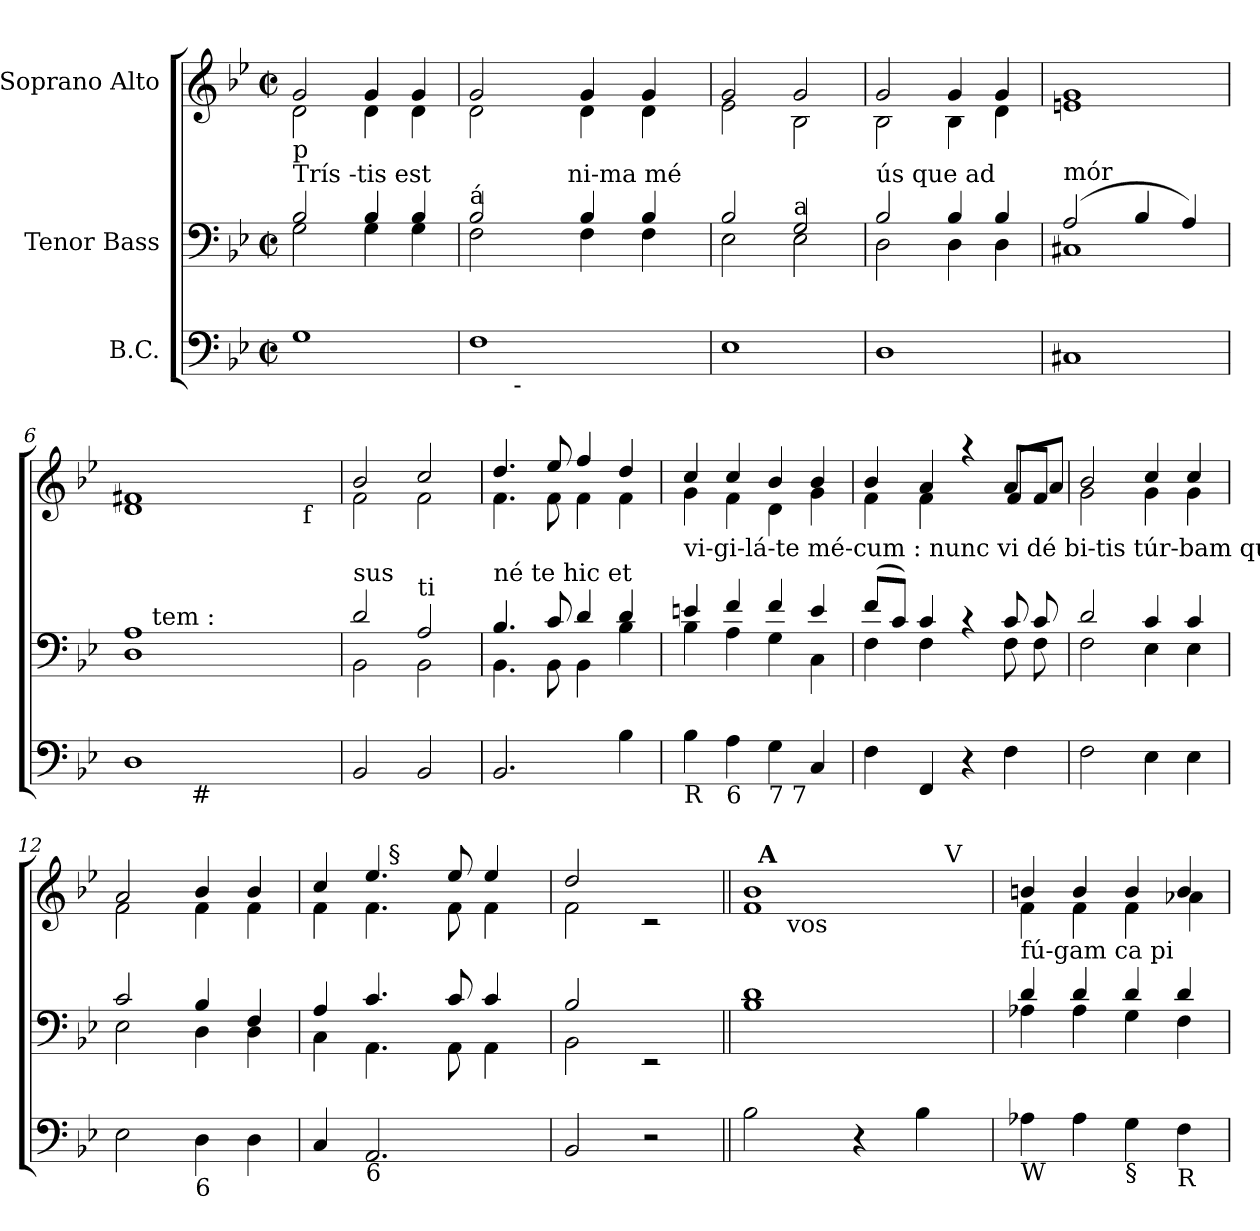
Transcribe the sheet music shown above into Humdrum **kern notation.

**kern	**kern	**kern
*part3	*part2	*part1
*staff3	*staff2	*staff1
*I"B.C.	*I"Tenor Bass	*I"Soprano Alto
*clefF4	*clefF4	*clefG2
*	*ITrd7c12	*
*k[b-e-]	*k[b-e-]	*k[b-e-]
*B-:	*B-:	*B-:
*M2/2	*M2/2	*M2/2
*met(c|)	*met(c|)	*met(c|)
=1	=1	=1
*	*^	*^
!	!	!	!LO:TX:b:t=p	!
!	!LO:TX:a:t=Trís -tis est	!	!	!
1G	2BB-/	2GG\	2g/	2d\
.	4BB-/	4GG\	4g/	4d\
.	4BB-/	4GG\	4g/	4d\
=2	=2	=2	=2	=2
!	!LO:TX:a:t=á	!	!	!
*^	*	*^	*	*
1F	8ryy	2BB-/	2FF\	4...ryy	2g/	2d\
.	32ryy	.	.	.	.	.
!	!LO:TX:b:t=-	!	!	!	!	!
.	2ryy	.	.	.	.	.
!	!	!	!	!LO:TX:a:t=ni-ma mé	!	!
.	.	.	.	2ryy	.	.
.	.	4BB-/	4FF\	.	4g/	4d\
.	4ryy	.	.	.	.	.
.	.	4BB-/	4FF\	.	4g/	4d\
.	16.ryy	.	.	.	.	.
.	.	.	.	32ryy	.	.
*v	*v	*	*	*	*	*
*	*	*v	*v	*	*
=3	=3	=3	=3	=3
1E-	2BB-/	2EE-\	2g/	2e-\
!	!LO:TX:a:t=a	!	!	!
.	2GG/	2EE-\	2g/	2B-\
=4	=4	=4	=4	=4
!	!LO:TX:a:t=ús que ad	!	!	!
1D	2BB-/	2DD\	2g/	2B-\
.	4BB-/	4DD\	4g/	4B-\
.	4BB-/	4DD\	4g/	4d\
=5	=5	=5	=5	=5
!	!LO:TX:a:t=mór	!	!	!
*	*	*	*v	*v
1C#X	(2AA/	1CC#X	1en 1g
.	4BB-/	.	.
.	4AA/)	.	.
=6	=6	=6	=6
*^	*	*	*^
1D	4ryy	1DD 1AA	8ryy	1d 1f#X	2ryy
!	!	!	!LO:TX:a:t=tem &colon;	!	!
.	.	.	2..ryy	.	.
.	32ryy	.	.	.	.
!	!LO:TX:b:t=#	!	!	!	!
.	2ryy	.	.	.	.
.	.	.	.	.	4ryy
.	.	.	.	.	16.ryy
.	8..ryy	.	.	.	.
!	!	!	!	!	!LO:TX:b:t=f
.	.	.	.	.	8ryy
.	.	.	.	.	32ryy
=7	=7	=7	=7	=7	=7
!	!	!LO:TX:a:t=sus	!	!	!
*v	*v	*	*	*	*
2BB-/	2D/	2BBB-\	2b-/	2f\
!	!LO:TX:a:t=ti	!	!	!
2BB-/	2AA/	2BBB-\	2cc/	2f\
=8	=8	=8	=8	=8
!	!LO:TX:a:t=né te hic et	!	!	!
2.BB-/	4.BB-/	4.BBB-\	4.dd/	4.f\
.	8C/	8BBB-\	8ee-/	8f\
.	4D/	4BBB-\	4ff/	4f\
4B-\	4D/	4BB-\	4dd/	4f\
!!LO:LB:g=z	!!
=9	=9	=9	=9	=9
!	!	!	!LO:TX:b:t=vi-gi-lá-te mé-cum &colon; nunc vi dé bi-tis túr-bam quæ cir-cúm-da-bit me &colon;	!
!LO:TX:b:t=R	!	!	!	!
4B-\	4En/	4BB-\	4cc/	4g\
!LO:TX:b:t=6	!	!	!	!
4A\	4F/	4AA\	4cc/	4f\
!LO:TX:b:t=7 7	!	!	!	!
4G\	4F/	4GG\	4b-/	4d\
4C/	4E/	4CC\	4b-/	4g\
=10	=10	=10	=10	=10
*	*	*^	*	*^
4F\	(>8F/L	4FF\	2.ryy	4b-/	4f\	2.ryy
.	8C/J)	.	.	.	.	.
4FF/	4FF\	4C/	.	4f\	4a/	.
4r	4rc	2ryy	.	4raa	2ryy	.
4F\	8C/	.	8FF\	8a/L	.	8f/L
.	8FF\	.	8C/	8f/J	.	8a/J
*	*	*v	*v	*	*	*
*	*	*	*	*v	*v
=11	=11	=11	=11	=11
2F\	2D/	2FF\	2b-/	2g\
4E-\	4C/	4EE-\	4cc/	4g\
4E-\	4C/	4EE-\	4cc/	4g\
=12	=12	=12	=12	=12
2E-\	2C/	2EE-\	2a/	2f\
!LO:TX:b:t=6	!	!	!	!
4D\	4BB-/	4DD\	4b-/	4f\
4D\	4FF/	4DD\	4b-/	4f\
=13	=13	=13	=13	=13
*	*	*	*	*^
4C/	4AA/	4CC\	4cc/	4f\	4ryy
!LO:TX:b:t=6	!	!	!	!	!
2.AA/	4.C/	4.AAA\	4.ee-/	4.f\	16ryy
!	!	!	!	!	!LO:TX:a:t=§
.	.	.	.	.	2ryy
.	8C/	8AAA\	8ee-/	8f\	.
.	4C/	4AAA\	4ee-/	4f\	.
.	.	.	.	.	8.ryy
*	*	*	*	*v	*v
=14	=14	=14	=14	=14
2BB-/	2BB-/	2BBB-\	2dd/	2f\
2r	2ryy	2rEE	2ryy	2rc
*	*v	*v	*	*
=15||	=15||	=15||	=15||
*	*	*^	*^
2B-\	1BB- 1D	1f 1b-	32ryy	8ryy	2ryy
!	!	!	!LO:TX:a:B:t=A	!	!
.	.	.	2ryy	.	.
!	!	!	!	!LO:TX:b:t=vos	!
.	.	.	.	2..ryy	.
4r	.	.	.	.	4ryy
.	.	.	4...ryy	.	.
4B-\	.	.	.	.	16.ryy
!	!	!	!	!	!LO:TX:a:t=V
.	.	.	.	.	8ryy
.	.	.	.	.	32ryy
=16	=16	=16	=16	=16	=16
*	*^	*	*	*	*
!	!	!	!LO:TX:b:t=fú-gam ca pi	!	!	!
!LO:TX:b:t=W	!	!	!	!	!	!
*	*	*	*	*v	*v	*v
4A-X\	4D/	4AA-X\	4bn/	4f\
4A-\	4D/	4AA-\	4b/	4f\
!LO:TX:b:t=§	!	!	!	!
4G\	4D/	4GG\	4b/	4f\
!LO:TX:b:t=R	!	!	!	!
4F\	4D/	4FF\	4b/	4a-X\
*	*v	*v	*	*
*	*	*v	*v
=	=	=
*-	*-	*-
